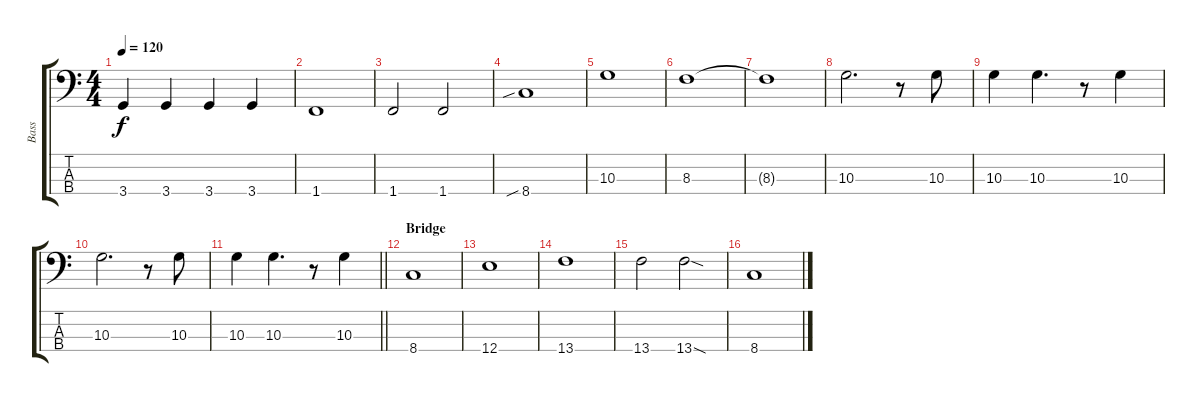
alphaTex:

\track ("Bass" "Bass") {instrument electricbassfinger}
\staff {score tabs}
\tuning (G2 D2 A1 E1) {hide}
\ts (4 4)
\tempo 120
\clef f4
\ks c
3.4.4{dy f} 3.4.4 3.4.4 3.4.4 |
1.4.1 |
1.4.2 1.4.2 |
8.4{sib}.1 |
10.3.1 |
8.3.1 |
8.3{t}.1 |
10.3.2{d} r.8 10.3.8 |
10.3.4 10.3.4{d} r.8 10.3.4 |
10.3.2{d} r.8 10.3.8 |
\barLineRight lightlight
10.3.4 10.3.4{d} r.8 10.3.4 |
\section ("" "Bridge")
8.4.1 |
12.4.1 |
13.4.1 |
13.4.2 13.4{sod}.2 |
8.4.1
